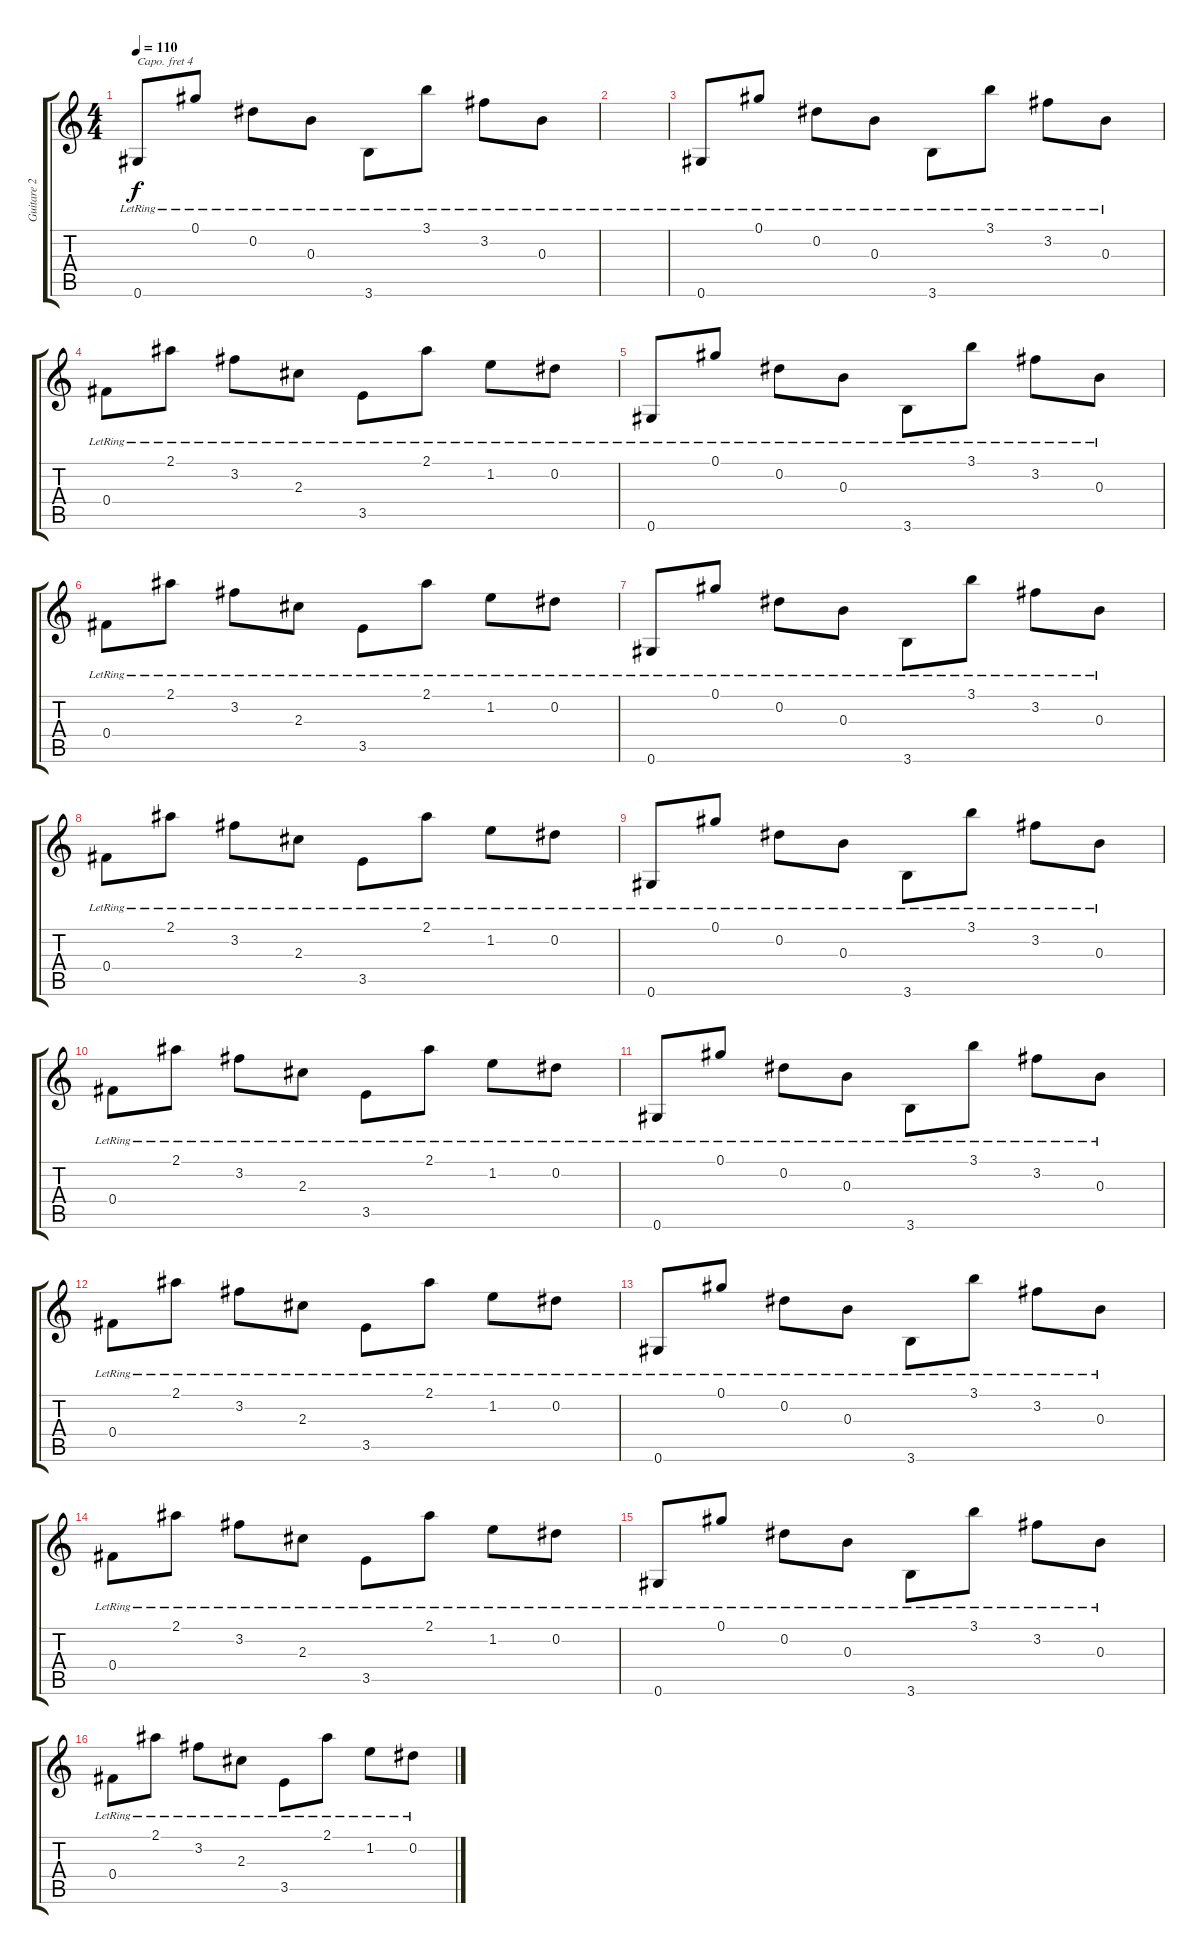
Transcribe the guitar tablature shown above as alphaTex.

\track ("Guitare 2" "Guitare 2") {instrument acousticguitarsteel}
\staff {score tabs}
\capo 4
\tuning (E4 B3 G3 D3 A2 E2) {hide}
\ts (4 4)
\tempo 110
\clef g2
\ks c
0.6{lr}.8{dy f} 0.1{lr}.8 0.2{lr}.8 0.3{lr}.8 3.6{lr}.8 3.1{lr}.8 3.2{lr}.8 0.3{lr}.8 |
|
0.6{lr}.8 0.1{lr}.8 0.2{lr}.8 0.3{lr}.8 3.6{lr}.8 3.1{lr}.8 3.2{lr}.8 0.3{lr}.8 |
0.4{lr}.8 2.1{lr}.8 3.2{lr}.8 2.3{lr}.8 3.5{lr}.8 2.1{lr}.8 1.2{lr}.8 0.2{lr}.8 |
0.6{lr}.8 0.1{lr}.8 0.2{lr}.8 0.3{lr}.8 3.6{lr}.8 3.1{lr}.8 3.2{lr}.8 0.3{lr}.8 |
0.4{lr}.8 2.1{lr}.8 3.2{lr}.8 2.3{lr}.8 3.5{lr}.8 2.1{lr}.8 1.2{lr}.8 0.2{lr}.8 |
0.6{lr}.8 0.1{lr}.8 0.2{lr}.8 0.3{lr}.8 3.6{lr}.8 3.1{lr}.8 3.2{lr}.8 0.3{lr}.8 |
0.4{lr}.8 2.1{lr}.8 3.2{lr}.8 2.3{lr}.8 3.5{lr}.8 2.1{lr}.8 1.2{lr}.8 0.2{lr}.8 |
0.6{lr}.8 0.1{lr}.8 0.2{lr}.8 0.3{lr}.8 3.6{lr}.8 3.1{lr}.8 3.2{lr}.8 0.3{lr}.8 |
0.4{lr}.8 2.1{lr}.8 3.2{lr}.8 2.3{lr}.8 3.5{lr}.8 2.1{lr}.8 1.2{lr}.8 0.2{lr}.8 |
0.6{lr}.8 0.1{lr}.8 0.2{lr}.8 0.3{lr}.8 3.6{lr}.8 3.1{lr}.8 3.2{lr}.8 0.3{lr}.8 |
0.4{lr}.8 2.1{lr}.8 3.2{lr}.8 2.3{lr}.8 3.5{lr}.8 2.1{lr}.8 1.2{lr}.8 0.2{lr}.8 |
0.6{lr}.8 0.1{lr}.8 0.2{lr}.8 0.3{lr}.8 3.6{lr}.8 3.1{lr}.8 3.2{lr}.8 0.3{lr}.8 |
0.4{lr}.8 2.1{lr}.8 3.2{lr}.8 2.3{lr}.8 3.5{lr}.8 2.1{lr}.8 1.2{lr}.8 0.2{lr}.8 |
0.6{lr}.8 0.1{lr}.8 0.2{lr}.8 0.3{lr}.8 3.6{lr}.8 3.1{lr}.8 3.2{lr}.8 0.3{lr}.8 |
0.4{lr}.8 2.1{lr}.8 3.2{lr}.8 2.3{lr}.8 3.5{lr}.8 2.1{lr}.8 1.2{lr}.8 0.2{lr}.8
